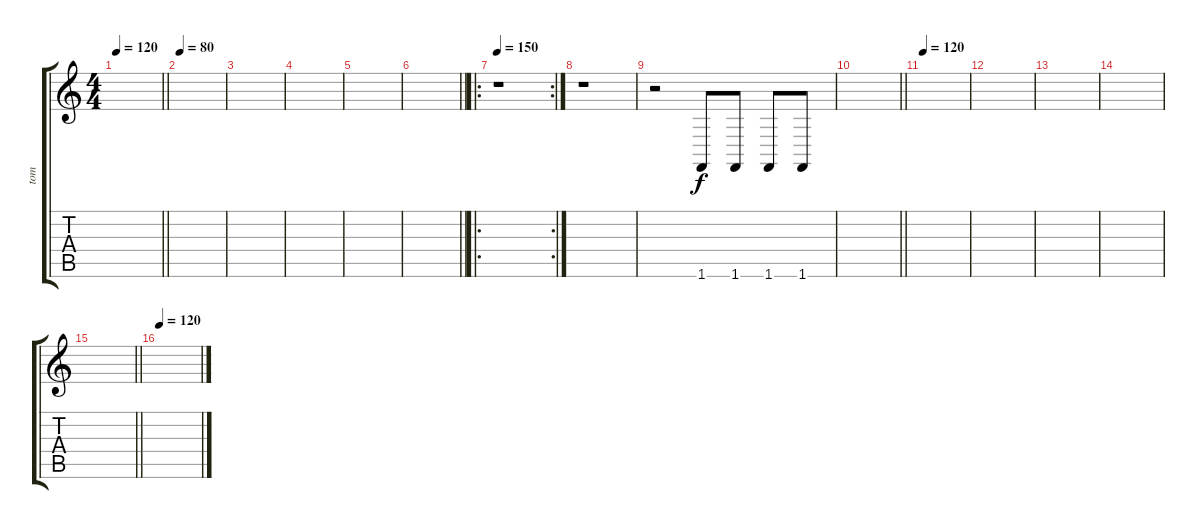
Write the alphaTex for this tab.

\track ("tom" "tom") {instrument melodictom}
\staff {score tabs}
\tuning (E4 B3 G3 D3 A2 E2) {hide}
\ts (4 4)
\tempo 120
\clef g2
\barLineRight lightlight
\ks c
|
\section ("" "")
\tempo 80
|
|
|
|
\barLineRight lightlight
|
\ro
\rc 2
\section ("" "")
\tempo 150
r.1 |
r.1 |
r.2 1.6.8 1.6.8 1.6.8 1.6.8 |
\barLineRight lightlight
|
\section ("" "")
\tempo 120
|
|
|
|
\barLineRight lightlight
|
\section ("" "")
\tempo 120
